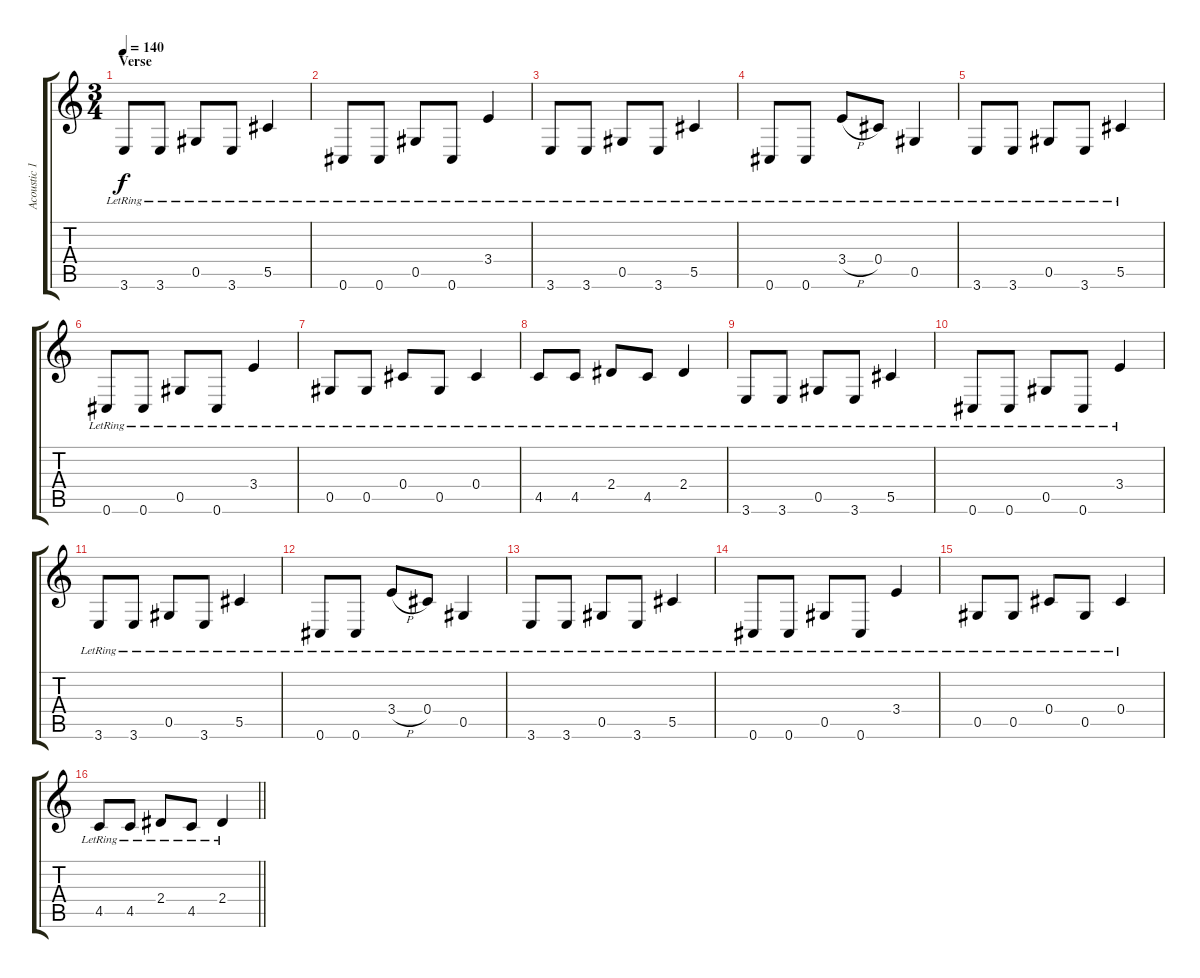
\track ("Acoustic 1" "Acoustic 1") {instrument acousticguitarsteel}
\staff {score tabs}
\tuning (Eb4 Bb3 Gb3 Db3 Ab2 Db2) {hide}
\ts (3 4)
\section ("" "Verse")
\tempo 140
\clef g2
\ks c
3.6{lr}.8{dy f} 3.6{lr}.8 0.5{lr}.8 3.6{lr}.8 5.5{lr}.4 |
0.6{lr}.8 0.6{lr}.8 0.5{lr}.8 0.6{lr}.8 3.4{lr}.4 |
3.6{lr}.8 3.6{lr}.8 0.5{lr}.8 3.6{lr}.8 5.5{lr}.4 |
0.6{lr}.8 0.6{lr}.8 3.4{h lr}.8 0.4{lr}.8 0.5{lr}.4 |
3.6{lr}.8 3.6{lr}.8 0.5{lr}.8 3.6{lr}.8 5.5{lr}.4 |
0.6{lr}.8 0.6{lr}.8 0.5{lr}.8 0.6{lr}.8 3.4{lr}.4 |
0.5{lr}.8 0.5{lr}.8 0.4{lr}.8 0.5{lr}.8 0.4{lr}.4 |
4.5{lr}.8 4.5{lr}.8 2.4{lr}.8 4.5{lr}.8 2.4{lr}.4 |
3.6{lr}.8 3.6{lr}.8 0.5{lr}.8 3.6{lr}.8 5.5{lr}.4 |
0.6{lr}.8 0.6{lr}.8 0.5{lr}.8 0.6{lr}.8 3.4{lr}.4 |
3.6{lr}.8 3.6{lr}.8 0.5{lr}.8 3.6{lr}.8 5.5{lr}.4 |
0.6{lr}.8 0.6{lr}.8 3.4{h lr}.8 0.4{lr}.8 0.5{lr}.4 |
3.6{lr}.8 3.6{lr}.8 0.5{lr}.8 3.6{lr}.8 5.5{lr}.4 |
0.6{lr}.8 0.6{lr}.8 0.5{lr}.8 0.6{lr}.8 3.4{lr}.4 |
0.5{lr}.8 0.5{lr}.8 0.4{lr}.8 0.5{lr}.8 0.4{lr}.4 |
\barLineRight lightlight
4.5{lr}.8 4.5{lr}.8 2.4{lr}.8 4.5{lr}.8 2.4{lr}.4
